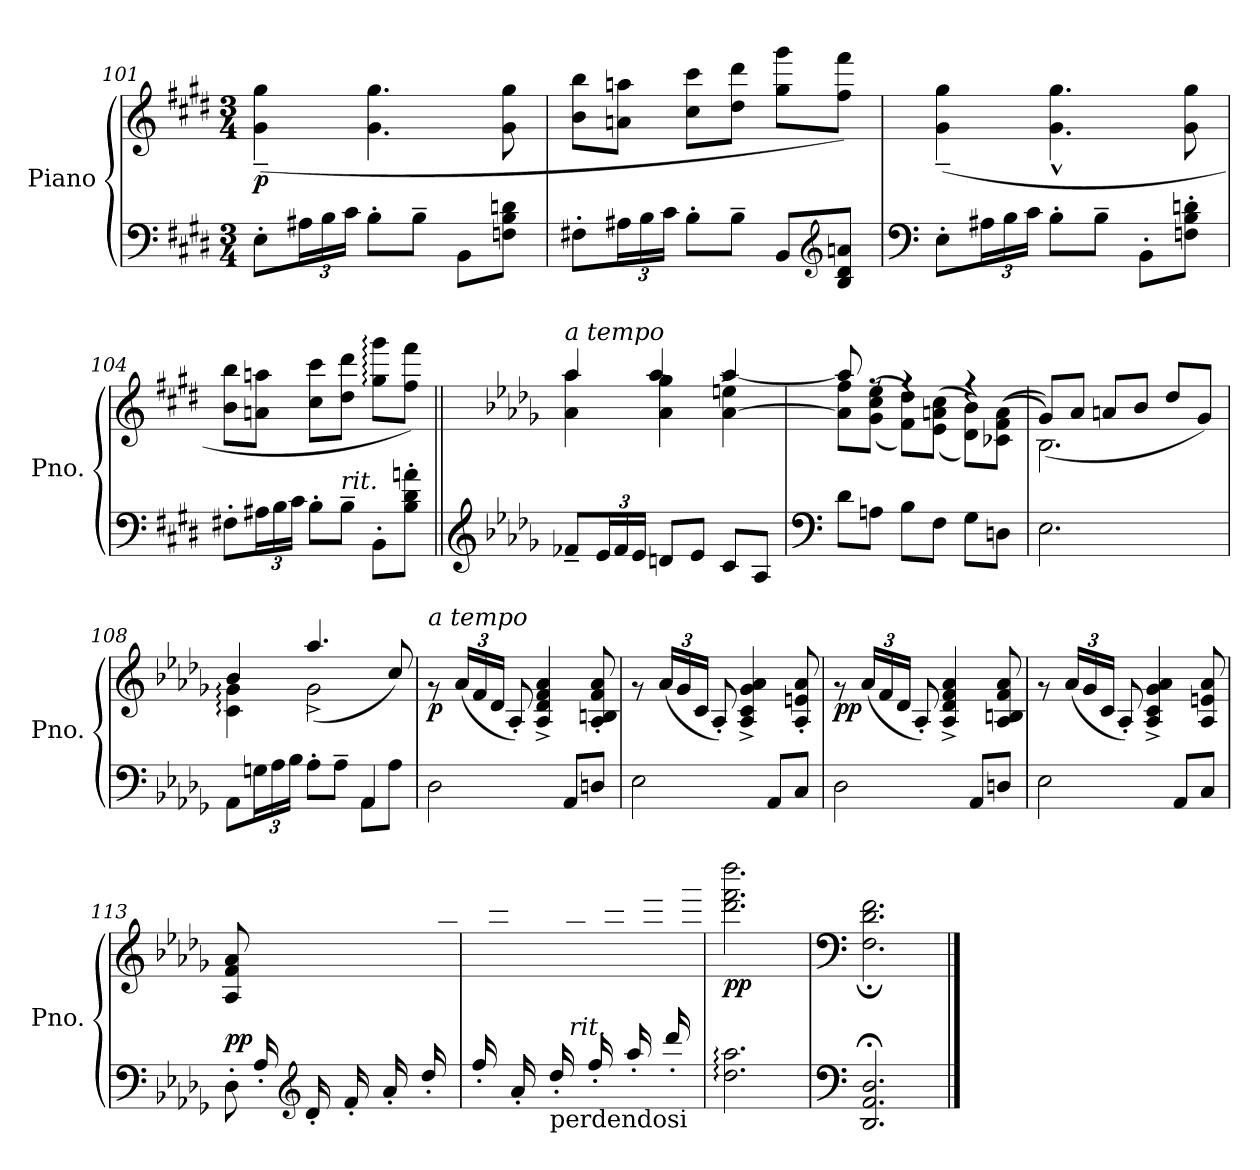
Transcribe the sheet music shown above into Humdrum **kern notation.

**kern	**kern	**dynam
*part1	*part1	*part1
*staff2	*staff1	*staff1/2
*I"Piano	*	*
*I'Pno.	*	*
!!LO:LB:g=z
*clefF4	*clefG2	*
*k[f#c#g#d#]	*k[f#c#g#d#]	*
*M3/4	*M3/4	*
*MM100	*MM100	*
=101	=101	=101
*	*^	*
!	!	!	!LO:DY:b
8E'\L	2.ryy	(>4g#\~ 4gg#\~	p
*Xbrackettup	*	*	*
24A#X\L	.	.	.
24B\	.	.	.
24c#\JJ	.	.	.
8B'\L	.	4.g#\ 4.gg#\	.
8B~\J	.	.	.
8BB\L	.	.	.
8Fn\ 8B\ 8dn\J	.	8g#\ 8gg#\	.
=102	=102	=102	=102
*	*MM110	*	*
8F#X'\L	2.ryy	8b\ 8bb\L	.
24A#X\L	.	8an\ 8aan\J	.
24B\	.	.	.
24c#\JJ	.	.	.
*	*MM115	*	*
8B'\L	.	8cc#\ 8ccc#\L	.
8B~\J	.	8dd#\ 8ddd#\J	.
*	*MM100	*	*
8BB/L	.	8gg#\ 8ggg#\L	.
*clefG2	*	*	*
8B/ 8d#/ 8an/J	.	8ff#\ 8fff#\J)	.
=103	=103	=103	=103
*clefF4	*	*	*
8E'\L	2.ryy	(>4g#\~ 4gg#\~	.
24A#X\L	.	.	.
24B\	.	.	.
24c#\JJ	.	.	.
8B'\L	.	4.g#\^^ 4.gg#\^^	.
8B~\J	.	.	.
8BB'\L	.	.	.
*	*MM80	*	*
8Fn\' 8B\' 8dn\'J	.	8g#\ 8gg#\	.
=104	=104	=104	=104
*	*MM100	*	*
8F#X'\L	2.ryy	8b\ 8bb\L	.
24A#X\L	.	8an\ 8aan\J	.
24B\	.	.	.
24c#\JJ	.	.	.
*	*MM90	*	*
8B'\L	.	8cc#\ 8ccc#\L	.
*	*MM70	*	*
!LO:TX:a:i:t=rit.	!	!	!
8B~\J	.	8dd#\ 8ddd#\J	.
*	*MM40	*	*
8BB'\L	.	8gg#\: 8ggg#\:L	.
*	*MM30	*	*
8B\' 8d#\' 8an\'J	.	8ff#\ 8fff#\J)	.
!!LO:LB:g=z	!!
=105||	=105||	=105||	=105||
*clefG2	*	*	*
*k[b-e-a-d-g-]	*k[b-e-a-d-g-]	*	*
*	*MM100	*	*
!	!LO:TX:a:i:t=a tempo	!	!
8f-X~/L	4a-\ 4aa-\	4aa-/	.
24e-/L	.	.	.
24f-/	.	.	.
24e-/JJ	.	.	.
*	*MM90	*	*
8dn/L	4a-\ 4gg-\	4aa-/	.
8e-/J	.	.	.
*	*MM80	*	*
8c/L	[4a-\^ 4een\^	[4aa-/	.
8A-/J	.	.	.
=106	=106	=106	=106
*clefF4	*	*	*
*	*MM90	*	*
8d-\L	8a-\] 8ff\L	8aa-/]	.
*	*MM95	*	*
8An\J	(<(>8g-\ 8cc\ 8ee-\J	8rff	.
*	*MM100	*	*
8B-\L	8f\ 8dd-\L))	4rff	.
*	*MM105	*	*
8F\J	(<(>8e-\ 8an\ 8cc\J	.	.
*	*MM110	*	*
8G-\L	8d-\ 8b-\L))	4rff	.
*	*MM80	*	*
8Dn\J	(<(>8c-X\ 8f\ 8a\J	.	.
=107	=107	=107	=107
*	*MM100	*	*
2.E-\	2.B-\)	(>8g-/L)	.
.	.	8a-/J	.
.	.	8an/L	.
*	*MM110	*	*
.	.	8b-/J	.
.	.	8dd-/L	.
*	*MM100	*	*
.	.	8g-/J)	.
=108	=108	=108	=108
*	*MM80	*	*
*^	*	*	*
8AA-\L	4rGGyy	4c\: 4g-\:	4b-/	.
24Gn\L	.	.	.	.
24A-\	.	.	.	.
24B-\JJ	.	.	.	.
*	*	*MM80	*	*
8A-'\L	4rGGyy	2g-:\	(>4.aa-^/	.
8A-~\J	.	.	.	.
8AA-\L	4AA-/	.	.	.
*	*	*MM30	*	*
8A-\J	.	.	8cc/)	.
*v	*v	*	*	*
*	*MM50	*	*
!!LO:LB:g=z	!!
=109	=109	=109	=109
*	*MM60	*	*
!	!LO:TX:a:i:t=a tempo	!	!
!	!	!	!LO:DY:b
2D-\	2.ryy	8r	p
*	*	*Xbrackettup	*
*	*MM100	*	*
.	.	(<24a-/LL	.
.	.	24f/	.
.	.	24d-/JJ	.
.	.	8A-'/)	.
.	.	4A-/^ 4d-/^ 4f/^ 4a-/^	.
8AA-/L	.	.	.
*	*MM80	*	*
8Dn/J	.	8A-/' 8Bn/' 8f/' 8a-/'	.
=110	=110	=110	=110
*	*MM90	*	*
2E-\	2.ryy	8r	.
*	*MM100	*	*
.	.	(<24a-/LL	.
.	.	24g-/	.
.	.	24c/JJ	.
.	.	8A-'/)	.
.	.	4A-/^ 4c/^ 4g-/^ 4a-/^	.
8AA-/L	.	.	.
*	*MM80	*	*
8C/J	.	8A-/' 8en/' 8a-/'	.
=111	=111	=111	=111
*	*MM90	*	*
!	!	!	!LO:DY:b
2D-\	2.ryy	8r	pp
*	*MM100	*	*
.	.	(<24a-/LL	.
.	.	24f/	.
.	.	24d-/JJ	.
.	.	8A-'/)	.
.	.	4A-/^ 4d-/^ 4f/^ 4a-/^	.
8AA-/L	.	.	.
*	*MM80	*	*
8Dn/J	.	8A-/ 8Bn/ 8f/ 8a-/	.
=112	=112	=112	=112
*	*MM90	*	*
2E-\	2.ryy	8r	.
*	*MM100	*	*
.	.	(<24a-/LL	.
.	.	24g-/	.
.	.	24c/JJ	.
*	*MM90	*	*
.	.	8A-'/)	.
.	.	4A-/^ 4c/^ 4g-/^ 4a-/^	.
8AA-/L	.	.	.
*	*MM80	*	*
8C/J	.	8A-/ 8en/ 8a-/	.
!!LO:PB:g=z
=113	=113	=113	=113
*	*	*^	*
!	!	!	!	!LO:DY:b
8D-'\	2.ryy	8A-/ 8f/ 8a-/	8.ryy	pp
*	*MM90	*	*	*
16A-'/LL	.	8ryy	.	.
16ryy	.	.	16d-\' 16f\'JJ	.
*clefG2	*	*	*	*
*	*MM100	*	*	*
16d-'/LL	.	2ryy	16ryy	.
16ryy	.	.	16f\' 16a-\'	.
16f'/	.	.	16ryy	.
16ryy	.	.	16a-\' 16dd-\'JJ	.
16a-'/LL	.	.	16ryy	.
16ryy	.	.	16dd-\' 16ff\'	.
16dd-'/	.	.	16ryy	.
16ryy	.	.	16ff\' 16aa-\'JJ	.
*	*MM120	*	*	*
=114	=114	=114	=114	=114
16ff'/LL	2.ryy	2.ryy	16ryy	.
16ryy	.	.	16aa-\' 16ddd-\'	.
16a-'/	.	.	16ryy	.
16ryy	.	.	16dd-\' 16ff\'JJ	.
!LO:TX:b:t=perdendosi	!	!	!	!
16dd-'/LL	.	.	16ryy	.
!LO:TX:a:i:t=rit.	!	!	!	!
16ryy	.	.	16ff\' 16aa-\'	.
16ff'/	.	.	16ryy	.
16ryy	.	.	16aa-\' 16ddd-\'JJ	.
16aa-'/LL	.	.	16ryy	.
16ryy	.	.	16ddd-\' 16fff\'	.
16ddd-'/	.	.	16ryy	.
16ryy	.	.	16fff\' 16aaa-\'JJ	.
*	*v	*v	*v	*
*	*MM20	*
=115	=115	=115
*	*MM60	*
*	*^	*
*	*	*^	*
!	!	!	!	!LO:DY:b
*	*	*v	*v	*
2.dd-\: 2.aa-\:	2.ryy	2.ddd-\: 2.fff\: 2.dddd-\:	pp
=116	=116	=116	=116
*clefF4	*clefF4	*	*
2.DD-/; 2.AA-/; 2.D-/;	2.ryy	2.F\;< 2.d-\;< 2.f\;<	.
*	*v	*v	*
==	==	==
*-	*-	*-
